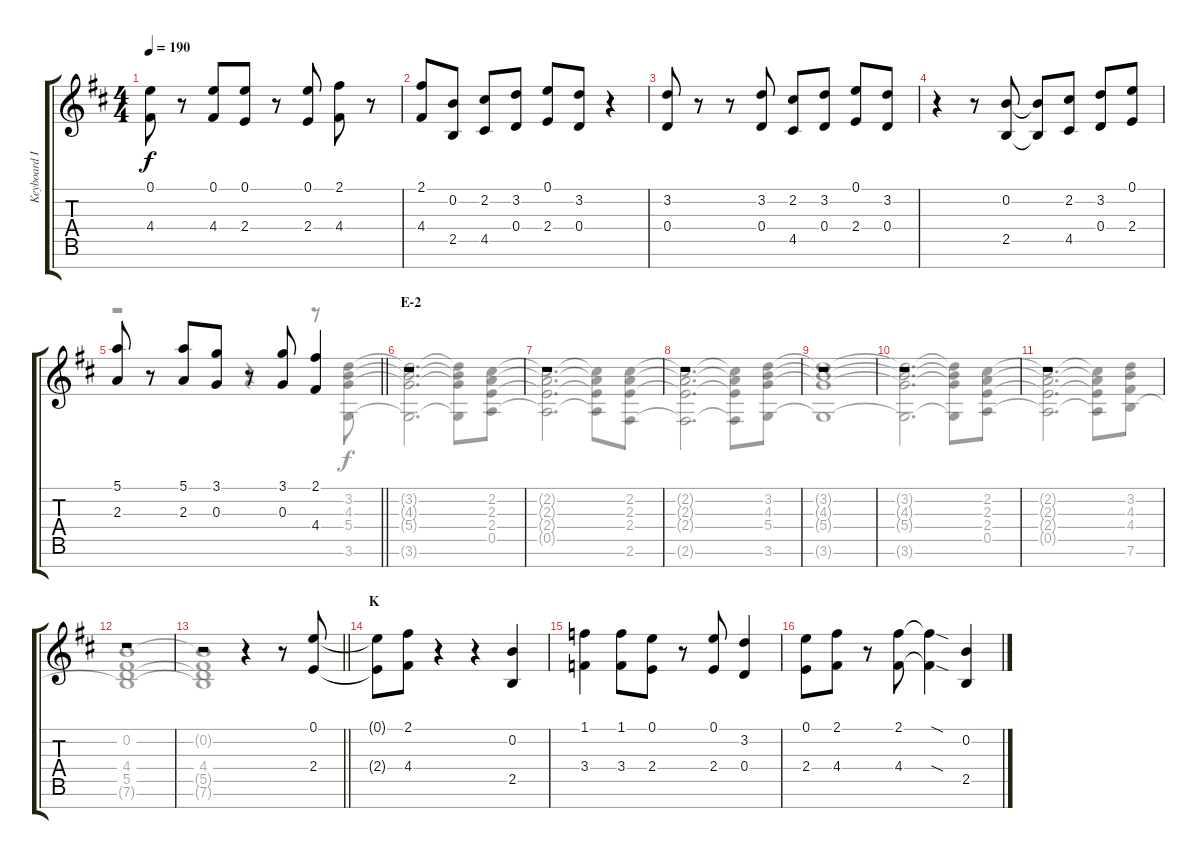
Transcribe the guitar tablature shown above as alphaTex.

\track ("Keyboard II" "Keyboard I") {instrument fx5brightness}
\staff {score tabs}
\tuning (E5 B4 G4 D4 A3 E3 B2) {hide}
\voice
\ts (4 4)
\tempo 190
\clef g2
\ks d
(0.1 4.4).8{dy f} r.8 (0.1 4.4).8 (0.1 2.4).8 r.8 (0.1 2.4).8 (2.1 4.4).8 r.8 |
(2.1 4.4).8 (0.2 2.5).8 (2.2 4.5).8 (3.2 0.4).8 (0.1 2.4).8 (3.2 0.4).8 r.4 |
(3.2 0.4).8 r.8 r.8 (3.2 0.4).8 (2.2 4.5).8 (3.2 0.4).8 (0.1 2.4).8 (3.2 0.4).8 |
r.4 r.8 (0.2 2.5).8 (0.2{t} 2.5{t}).8 (2.2 4.5).8 (3.2 0.4).8 (0.1 2.4).8 |
\barLineRight lightlight
(5.1 2.3).8 r.8 (5.1 2.3).8 (3.1 0.3).8 r.8 (3.1 0.3).8 (2.1 4.4).4 |
\section ("" "E-2")
r.1 |
r.1 |
r.1 |
r.1 |
r.1 |
r.1 |
r.1 |
\barLineRight lightlight
r.2 r.4 r.8 (0.1 2.4).8 |
\section ("" "K")
(0.1{t} 2.4{t}).8 (2.1 4.4).8 r.4 r.4 (0.2 2.5).4 |
(1.1 3.4).4 (1.1 3.4).8 (0.1 2.4).8 r.8 (0.1 2.4).8 (3.2 0.4).4 |
(0.1 2.4).8 (2.1 4.4).8 r.8 (2.1 4.4).8 (2.1{sod t} 4.4{sod t}).4 (0.2 2.5).4
\voice
\clef g2
\ottava regular
\simile none
\ks d
|
|
|
|
\barLineRight lightlight
r.2 r.4 r.8 (3.2 4.3 5.4 3.6).8 |
(3.2{t} 4.3{t} 5.4{t} 3.6{t}).2{d} (3.2{t} 4.3{t} 5.4{t} 3.6{t}).8 (2.2 2.3 2.4 0.5).8 |
(2.2{t} 2.3{t} 2.4{t} 0.5{t}).2{d} (2.2{t} 2.3{t} 2.4{t} 0.5{t}).8 (2.2 2.3 2.4 2.6).8 |
(2.2{t} 2.3{t} 2.4{t} 2.6{t}).2{d} (2.2{t} 2.3{t} 2.4{t} 2.6{t}).8 (3.2 4.3 5.4 3.6).8 |
(3.2{t} 4.3{t} 5.4{t} 3.6{t}).1 |
(3.2{t} 4.3{t} 5.4{t} 3.6{t}).2{d} (3.2{t} 4.3{t} 5.4{t} 3.6{t}).8 (2.2 2.3 2.4 0.5).8 |
(2.2{t} 2.3{t} 2.4{t} 0.5{t}).2{d} (2.2{t} 2.3{t} 2.4{t} 0.5{t}).8 (3.2 4.3 4.4 7.6).8 |
(0.2 4.4 5.5 7.6{t}).1 |
\barLineRight lightlight
(0.2{t} 4.4 5.5{t} 7.6{t}).1 |
|
|
